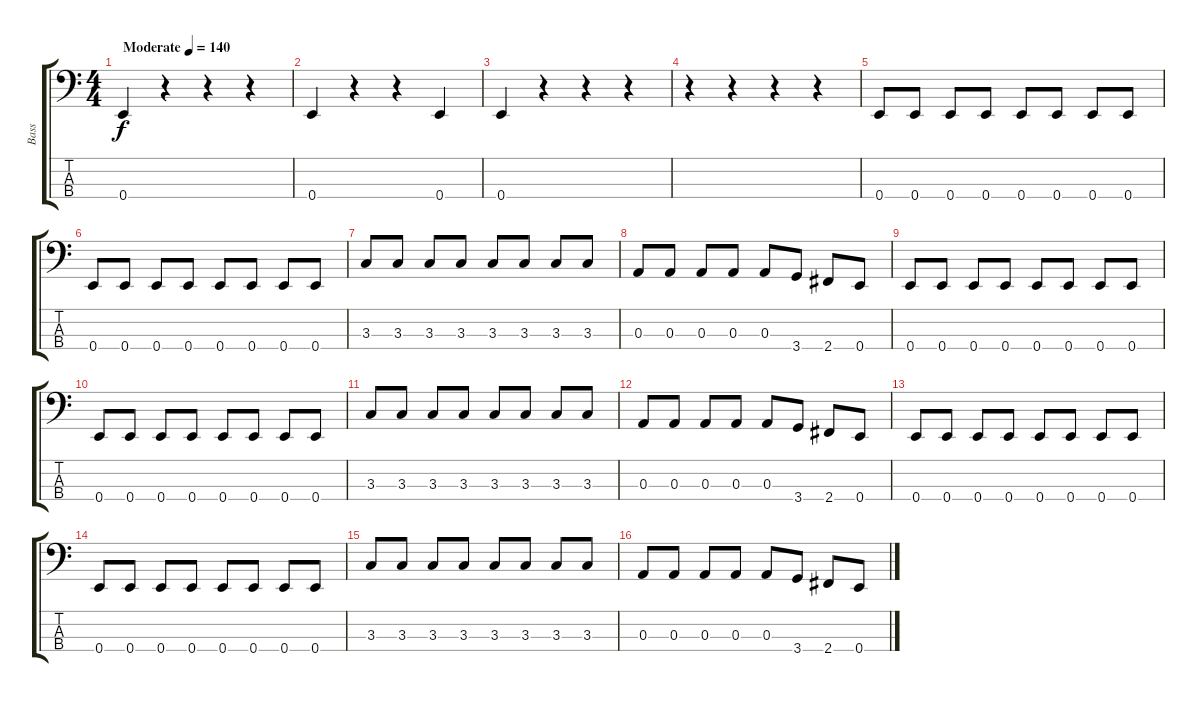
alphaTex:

\track ("Bass" "Bass") {instrument electricbasspick}
\staff {score tabs}
\tuning (G2 D2 A1 E1) {hide}
\ts (4 4)
\tempo (140 "Moderate")
\clef f4
\ks c
0.4.4{dy f instrument electricbasspick} r.4 r.4 r.4 |
0.4.4 r.4 r.4 0.4.4 |
0.4.4 r.4 r.4 r.4 |
r.4 r.4 r.4 r.4 |
0.4.8 0.4.8 0.4.8 0.4.8 0.4.8 0.4.8 0.4.8 0.4.8 |
0.4.8 0.4.8 0.4.8 0.4.8 0.4.8 0.4.8 0.4.8 0.4.8 |
3.3.8 3.3.8 3.3.8 3.3.8 3.3.8 3.3.8 3.3.8 3.3.8 |
0.3.8 0.3.8 0.3.8 0.3.8 0.3.8 3.4.8 2.4.8 0.4.8 |
0.4.8 0.4.8 0.4.8 0.4.8 0.4.8 0.4.8 0.4.8 0.4.8 |
0.4.8 0.4.8 0.4.8 0.4.8 0.4.8 0.4.8 0.4.8 0.4.8 |
3.3.8 3.3.8 3.3.8 3.3.8 3.3.8 3.3.8 3.3.8 3.3.8 |
0.3.8 0.3.8 0.3.8 0.3.8 0.3.8 3.4.8 2.4.8 0.4.8 |
0.4.8 0.4.8 0.4.8 0.4.8 0.4.8 0.4.8 0.4.8 0.4.8 |
0.4.8 0.4.8 0.4.8 0.4.8 0.4.8 0.4.8 0.4.8 0.4.8 |
3.3.8 3.3.8 3.3.8 3.3.8 3.3.8 3.3.8 3.3.8 3.3.8 |
0.3.8 0.3.8 0.3.8 0.3.8 0.3.8 3.4.8 2.4.8 0.4.8
